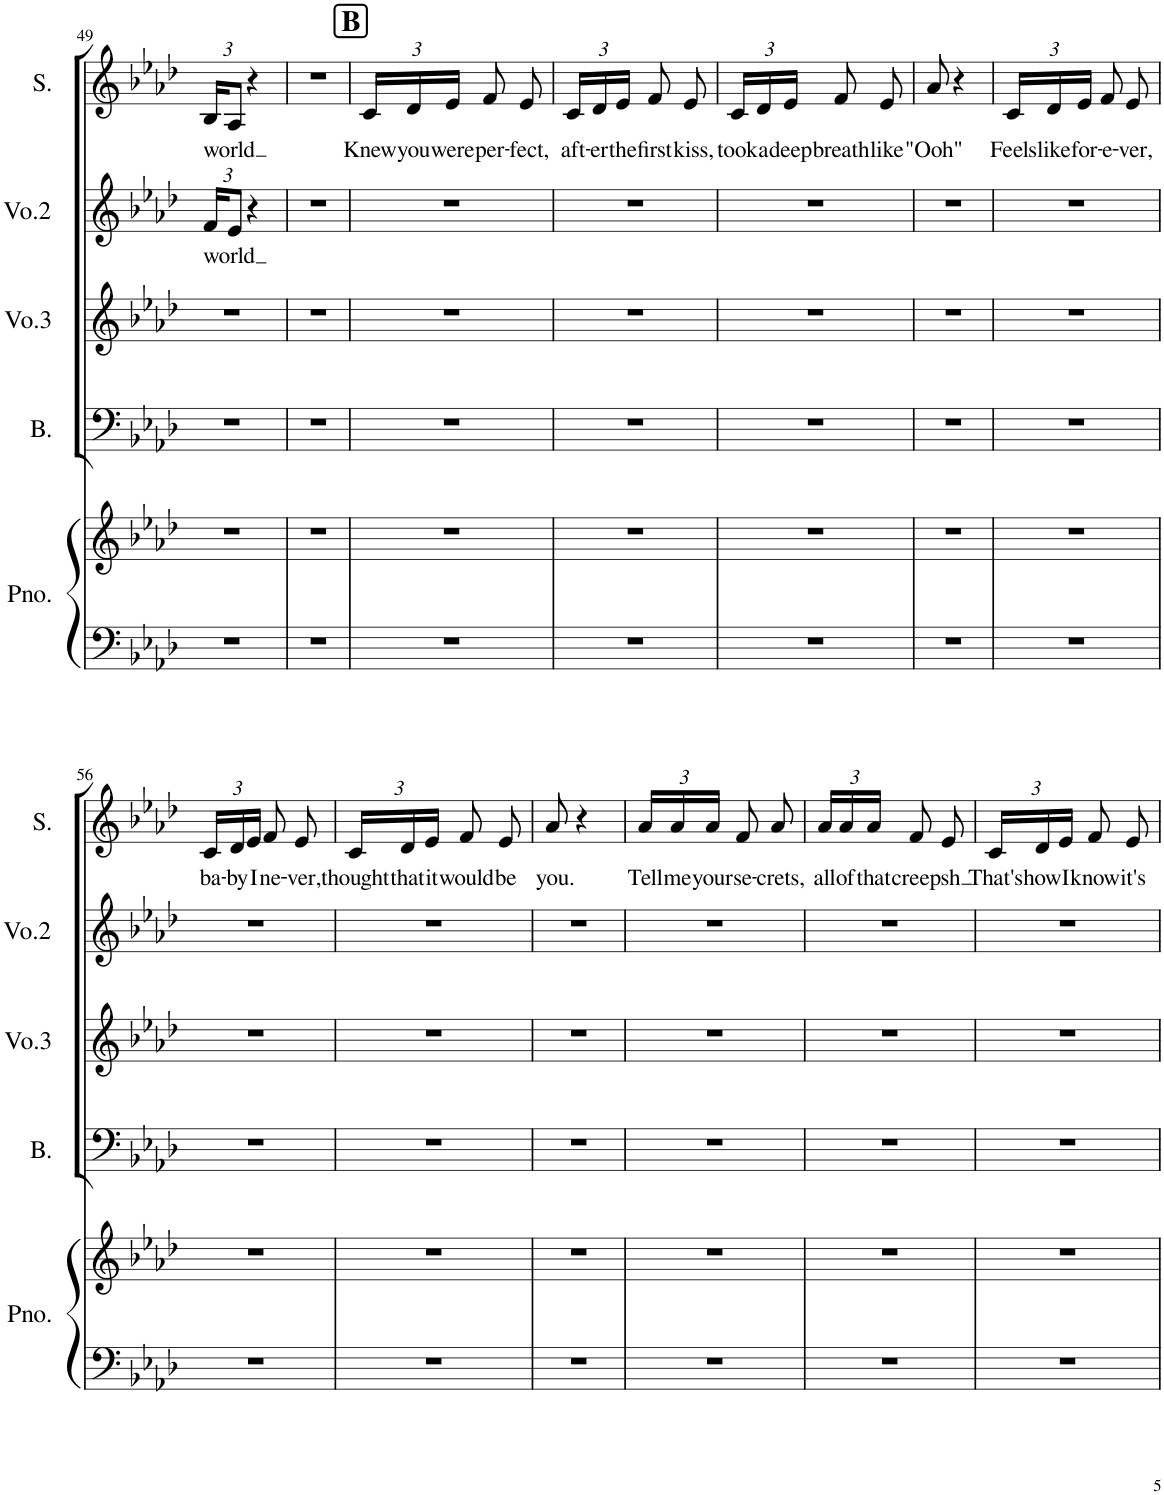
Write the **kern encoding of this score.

**kern	**kern	**kern	**kern	**kern	**text	**kern	**text
*part5	*part5	*part4	*part3	*part2	*part2	*part1	*part1
*staff6	*staff5	*staff4	*staff3	*staff2	*staff2	*staff1	*staff1
*I"Piano	*	*I"Bass	*I"Voice 3	*I"Voice 2	*	*I"Solo	*
*I'Pno.	*	*I'B.	*I'Vo.3	*I'Vo.2	*	*I'S.	*
!!LO:PB:g=z
*clefF4	*clefG2	*clefF4	*clefG2	*clefG2	*	*clefG2	*
*	*	*Trd7c12	*	*	*	*	*
*k[b-e-a-d-]	*k[b-e-a-d-]	*k[b-e-a-d-]	*k[b-e-a-d-]	*k[b-e-a-d-]	*	*k[b-e-a-d-]	*
*M3/8	*M3/8	*M3/8	*M3/8	*M3/8	*	*M3/8	*
*	*	*	*	*Xbrackettup	*	*	*
=49	=49	=49	=49	=49	=49	=49	=49
!	!	!	!	!	!LO:LY:b	!	!
*	*	*	*	*	*	*Xbrackettup	*
!	!	!	!	!	!	!	!LO:LY:b
4.r	4.r	4.r	4.r	24f/KL	world	24B-/KL	world
.	.	.	.	12e-/J	.	12A-/J	.
.	.	.	.	4r	.	4r	.
=50	=50	=50	=50	=50	=50	=50	=50
4.r	4.r	4.r	4.r	4.r	.	4.r	.
!!LO:REH:place=s1:a:B:cj:fs=14:t=B
=51	=51	=51	=51	=51	=51	=51	=51
!	!	!	!	!	!	!	!LO:LY:b
4.r	4.r	4.r	4.r	4.r	.	24c/LL	Knew
!	!	!	!	!	!	!	!LO:LY:b
.	.	.	.	.	.	24d-/	you
!	!	!	!	!	!	!	!LO:LY:b
.	.	.	.	.	.	24e-/JJ	were
!	!	!	!	!	!	!	!LO:LY:b
.	.	.	.	.	.	8f/	per-
!	!	!	!	!	!	!	!LO:LY:b
.	.	.	.	.	.	8e-/	-fect,
=52	=52	=52	=52	=52	=52	=52	=52
!	!	!	!	!	!	!	!LO:LY:b
4.r	4.r	4.r	4.r	4.r	.	24c/LL	aft-
!	!	!	!	!	!	!	!LO:LY:b
.	.	.	.	.	.	24d-/	-er
!	!	!	!	!	!	!	!LO:LY:b
.	.	.	.	.	.	24e-/JJ	the
!	!	!	!	!	!	!	!LO:LY:b
.	.	.	.	.	.	8f/	first
!	!	!	!	!	!	!	!LO:LY:b
.	.	.	.	.	.	8e-/	kiss,
=53	=53	=53	=53	=53	=53	=53	=53
!	!	!	!	!	!	!	!LO:LY:b
4.r	4.r	4.r	4.r	4.r	.	24c/LL	took
!	!	!	!	!	!	!	!LO:LY:b
.	.	.	.	.	.	24d-/	a
!	!	!	!	!	!	!	!LO:LY:b
.	.	.	.	.	.	24e-/JJ	deep
!	!	!	!	!	!	!	!LO:LY:b
.	.	.	.	.	.	8f/	breath
!	!	!	!	!	!	!	!LO:LY:b
.	.	.	.	.	.	8e-/	like
=54	=54	=54	=54	=54	=54	=54	=54
!	!	!	!	!	!	!	!LO:LY:b
4.r	4.r	4.r	4.r	4.r	.	8a-/	"Ooh"
.	.	.	.	.	.	4r	.
=55	=55	=55	=55	=55	=55	=55	=55
!	!	!	!	!	!	!	!LO:LY:b
4.r	4.r	4.r	4.r	4.r	.	24c/LL	Feels
!	!	!	!	!	!	!	!LO:LY:b
.	.	.	.	.	.	24d-/	like
!	!	!	!	!	!	!	!LO:LY:b
.	.	.	.	.	.	24e-/JJ	for-
!	!	!	!	!	!	!	!LO:LY:b
.	.	.	.	.	.	8f/	-e-
!	!	!	!	!	!	!	!LO:LY:b
.	.	.	.	.	.	8e-/	-ver,
!!LO:LB:g=z
=56	=56	=56	=56	=56	=56	=56	=56
!	!	!	!	!	!	!	!LO:LY:b
4.r	4.r	4.r	4.r	4.r	.	24c/LL	ba-
!	!	!	!	!	!	!	!LO:LY:b
.	.	.	.	.	.	24d-/	-by
!	!	!	!	!	!	!	!LO:LY:b
.	.	.	.	.	.	24e-/JJ	I
!	!	!	!	!	!	!	!LO:LY:b
.	.	.	.	.	.	8f/	ne-
!	!	!	!	!	!	!	!LO:LY:b
.	.	.	.	.	.	8e-/	-ver,
=57	=57	=57	=57	=57	=57	=57	=57
!	!	!	!	!	!	!	!LO:LY:b
4.r	4.r	4.r	4.r	4.r	.	24c/LL	thought
!	!	!	!	!	!	!	!LO:LY:b
.	.	.	.	.	.	24d-/	that
!	!	!	!	!	!	!	!LO:LY:b
.	.	.	.	.	.	24e-/JJ	it
!	!	!	!	!	!	!	!LO:LY:b
.	.	.	.	.	.	8f/	would
!	!	!	!	!	!	!	!LO:LY:b
.	.	.	.	.	.	8e-/	be
=58	=58	=58	=58	=58	=58	=58	=58
!	!	!	!	!	!	!	!LO:LY:b
4.r	4.r	4.r	4.r	4.r	.	8a-/	you.
.	.	.	.	.	.	4r	.
=59	=59	=59	=59	=59	=59	=59	=59
!	!	!	!	!	!	!	!LO:LY:b
4.r	4.r	4.r	4.r	4.r	.	24a-/LL	Tell
!	!	!	!	!	!	!	!LO:LY:b
.	.	.	.	.	.	24a-/	me
!	!	!	!	!	!	!	!LO:LY:b
.	.	.	.	.	.	24a-/JJ	your
!	!	!	!	!	!	!	!LO:LY:b
.	.	.	.	.	.	8f/	se-
!	!	!	!	!	!	!	!LO:LY:b
.	.	.	.	.	.	8a-/	-crets,
=60	=60	=60	=60	=60	=60	=60	=60
!	!	!	!	!	!	!	!LO:LY:b
4.r	4.r	4.r	4.r	4.r	.	24a-/LL	all
!	!	!	!	!	!	!	!LO:LY:b
.	.	.	.	.	.	24a-/	of
!	!	!	!	!	!	!	!LO:LY:b
.	.	.	.	.	.	24a-/JJ	that
!	!	!	!	!	!	!	!LO:LY:b
.	.	.	.	.	.	8f/	creep
!	!	!	!	!	!	!	!LO:LY:b
.	.	.	.	.	.	8e-/	sh
=61	=61	=61	=61	=61	=61	=61	=61
!	!	!	!	!	!	!	!LO:LY:b
4.r	4.r	4.r	4.r	4.r	.	24c/LL	-That's
!	!	!	!	!	!	!	!LO:LY:b
.	.	.	.	.	.	24d-/	how
!	!	!	!	!	!	!	!LO:LY:b
.	.	.	.	.	.	24e-/JJ	I
!	!	!	!	!	!	!	!LO:LY:b
.	.	.	.	.	.	8f/	know
!	!	!	!	!	!	!	!LO:LY:b
.	.	.	.	.	.	8e-/	it's
=	=	=	=	=	=	=	=
*-	*-	*-	*-	*-	*-	*-	*-
